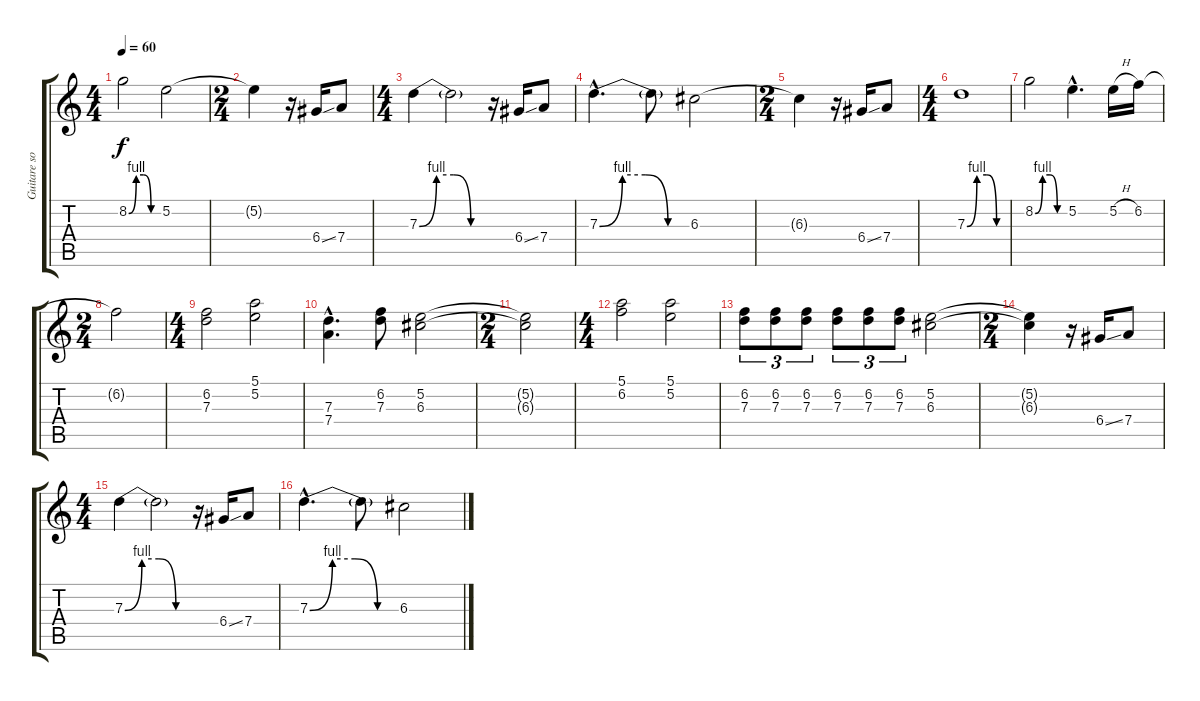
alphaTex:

\track ("Guitare solo 2 (saturée)" "Guitare so") {instrument overdrivenguitar}
\staff {score tabs}
\tuning (E4 B3 G3 D3 A2 E2) {hide}
\ts (4 4)
\tempo 60
\clef g2
\ks c
8.2{be (custom 0 0 15 4 30 4 45 0 60 0)}.2{dy f} 5.2.2 |
\ts (2 4)
5.2{t}.4 r.16 6.4{ss}.16 7.4.8 |
\ts (4 4)
7.3{be (custom 0 0 15 4 30 4 45 0 60 0)}.4 7.3{t}.2 r.16 6.4{ss}.16 7.4.8 |
7.3{be (custom 0 0 15 4 30 4 45 0 60 0) hac}.4{d} 7.3{t}.8 6.3.2 |
\ts (2 4)
6.3{t}.4 r.16 6.4{ss}.16 7.4.8 |
\ts (4 4)
7.3{be (custom 0 0 15 4 30 4 45 0 60 0)}.1 |
8.2{be (custom 0 0 15 4 30 4 45 0 60 0)}.2 5.2{hac}.4{d} 5.2{h}.16 6.2.16 |
\ts (2 4)
6.2{t}.2 |
\ts (4 4)
(6.2 7.3).2 (5.1 5.2).2 |
(7.3{hac} 7.4{hac}).4{d} (6.2 7.3).8 (5.2 6.3).2 |
\ts (2 4)
(5.2{t} 6.3{t}).2 |
\ts (4 4)
(5.1 6.2).2 (5.1 5.2).2 |
(6.2 7.3).8{tu (3 2)} (6.2 7.3).8{tu (3 2)} (6.2 7.3).8{tu (3 2)} (6.2 7.3).8{tu (3 2)} (6.2 7.3).8{tu (3 2)} (6.2 7.3).8{tu (3 2)} (5.2 6.3).2 |
\ts (2 4)
(5.2{t} 6.3{t}).4 r.16 6.4{ss}.16 7.4.8 |
\ts (4 4)
7.3{be (custom 0 0 15 4 30 4 45 0 60 0)}.4 7.3{t}.2 r.16 6.4{ss}.16 7.4.8 |
7.3{be (custom 0 0 15 4 30 4 45 0 60 0) hac}.4{d} 7.3{t}.8 6.3.2
